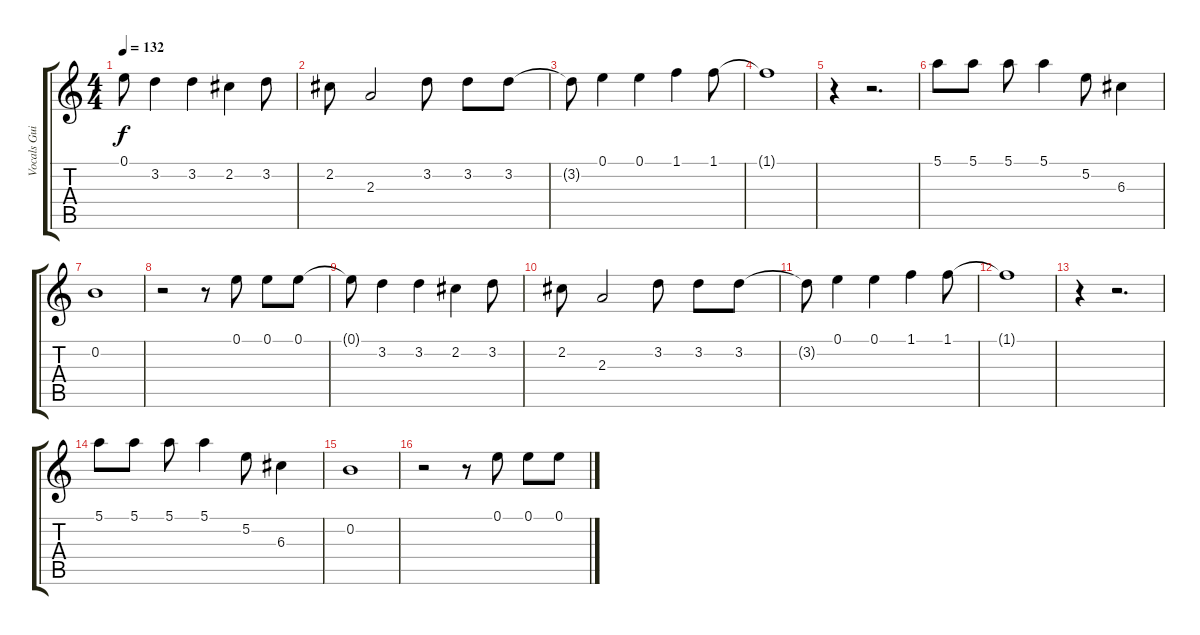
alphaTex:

\track ("Vocals Guitar" "Vocals Gui") {instrument acousticguitarsteel}
\staff {score tabs}
\tuning (E4 B3 G3 D3 A2 E2) {hide}
\ts (4 4)
\tempo 132
\clef g2
\ks c
0.1{t}.8{dy f} 3.2.4 3.2.4 2.2.4 3.2.8 |
2.2.8 2.3.2 3.2.8 3.2.8 3.2.8 |
3.2{t}.8 0.1.4 0.1.4 1.1.4 1.1.8 |
1.1{t}.1 |
r.4 r.2{d} |
5.1.8 5.1.8 5.1.8 5.1.4 5.2.8 6.3.4 |
0.2.1 |
r.2 r.8 0.1.8 0.1.8 0.1.8 |
0.1{t}.8 3.2.4 3.2.4 2.2.4 3.2.8 |
2.2.8 2.3.2 3.2.8 3.2.8 3.2.8 |
3.2{t}.8 0.1.4 0.1.4 1.1.4 1.1.8 |
1.1{t}.1 |
r.4 r.2{d} |
5.1.8 5.1.8 5.1.8 5.1.4 5.2.8 6.3.4 |
0.2.1 |
r.2 r.8 0.1.8 0.1.8 0.1.8
